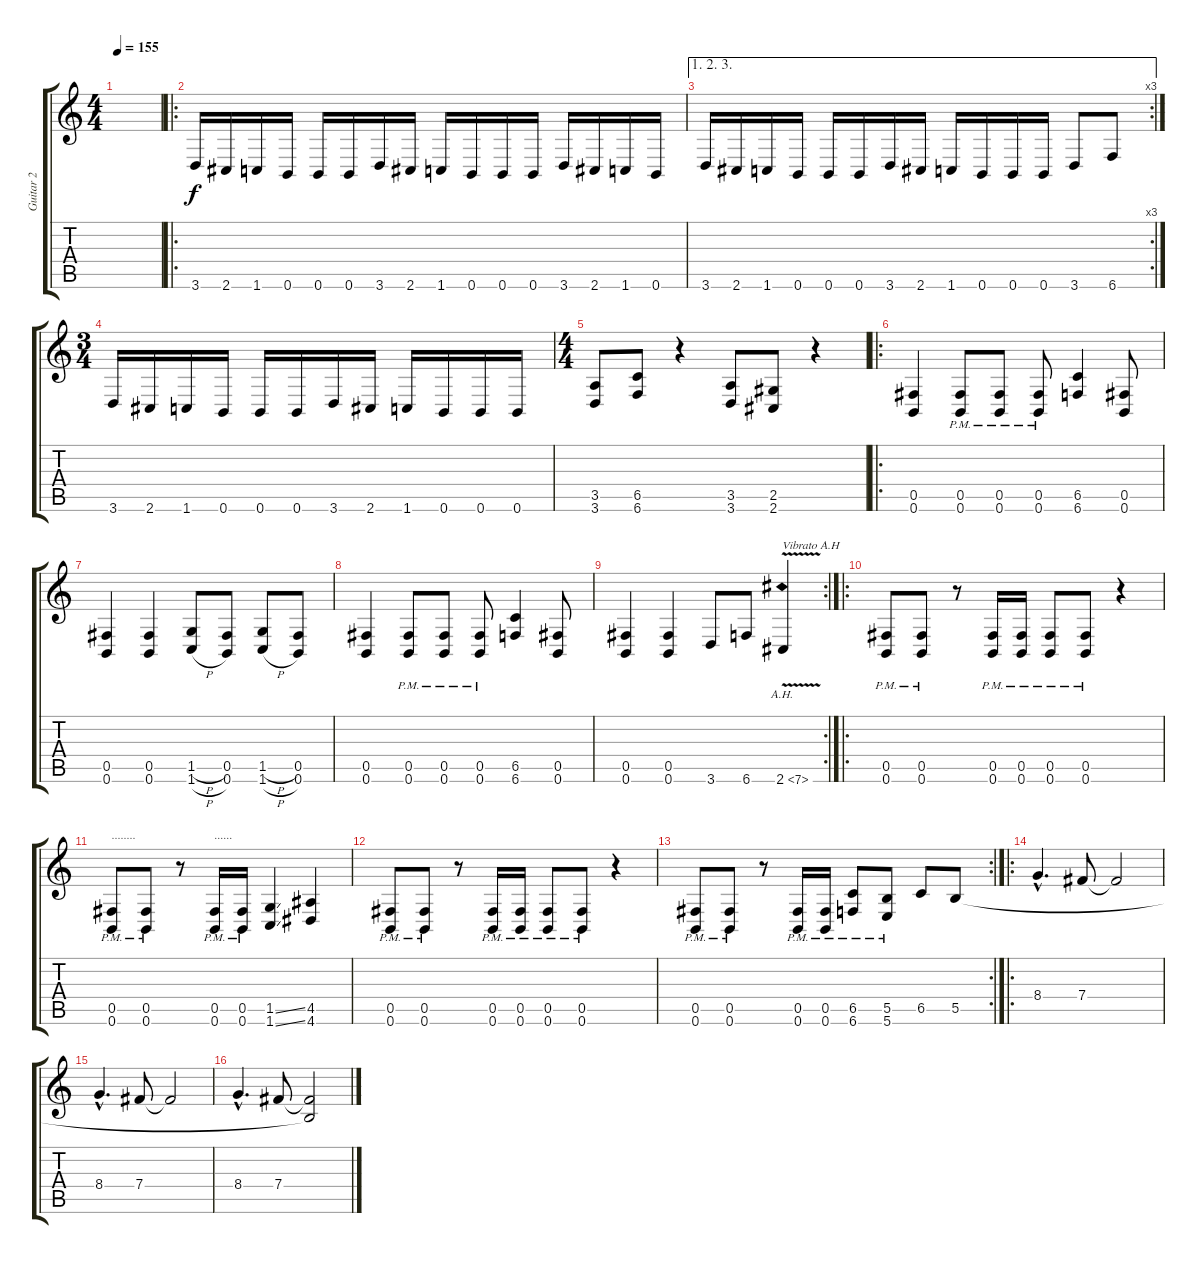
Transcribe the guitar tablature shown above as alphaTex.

\track ("Guitar 2" "Guitar 2") {instrument distortionguitar}
\staff {score tabs}
\tuning (Db4 A3 E3 B2 Gb2 B1) {hide}
\ts (4 4)
\tempo 155
\clef g2
\ks c
|
\ro
3.6.16 2.6.16 1.6.16 0.6.16 0.6.16 0.6.16 3.6.16 2.6.16 1.6.16 0.6.16 0.6.16 0.6.16 3.6.16 2.6.16 1.6.16 0.6.16 |
\ae (1 2 3)
\rc 3
3.6.16 2.6.16 1.6.16 0.6.16 0.6.16 0.6.16 3.6.16 2.6.16 1.6.16 0.6.16 0.6.16 0.6.16 3.6.8 6.6.8 |
\ts (3 4)
3.6.16 2.6.16 1.6.16 0.6.16 0.6.16 0.6.16 3.6.16 2.6.16 1.6.16 0.6.16 0.6.16 0.6.16 |
\ts (4 4)
(3.5 3.6).8 (6.5 6.6).8 r.4 (3.5 3.6).8 (2.5 2.6).8 r.4 |
\ro
(0.5 0.6).4 (0.5 0.6{pm}).8 (0.5 0.6{pm}).8 (0.5 0.6{pm}).8 (6.5 6.6).4 (0.5 0.6).8 |
(0.5 0.6).4 (0.5 0.6).4 (1.5{h} 1.6{h}).8 (0.5 0.6).8 (1.5{h} 1.6{h}).8 (0.5 0.6).8 |
(0.5 0.6).4 (0.5 0.6{pm}).8 (0.5 0.6{pm}).8 (0.5 0.6{pm}).8 (6.5 6.6).4 (0.5 0.6).8 |
\rc 2
(0.5 0.6).4 (0.5 0.6).4 3.6.8 6.6.8 2.6{ah 5 v}.4{txt "Vibrato A.H"} |
\ro
(0.5 0.6{pm}).8 (0.5 0.6{pm}).8 r.8 (0.5 0.6{pm}).16 (0.5 0.6{pm}).16 (0.5 0.6{pm}).8 (0.5 0.6{pm}).8 r.4 |
(0.5 0.6{pm}).8{txt "........"} (0.5 0.6{pm}).8 r.8 (0.5 0.6{pm}).16{txt "......"} (0.5 0.6{pm}).16 (1.5{ss} 1.6{ss}).4 (4.5 4.6).4 |
(0.5 0.6{pm}).8 (0.5 0.6{pm}).8 r.8 (0.5 0.6{pm}).16 (0.5 0.6{pm}).16 (0.5 0.6{pm}).8 (0.5 0.6{pm}).8 r.4 |
\rc 2
(0.5 0.6{pm}).8 (0.5 0.6{pm}).8 r.8 (0.5 0.6{pm}).16 (0.5 0.6{pm}).16 (6.5 6.6{pm}).8 (5.5 5.6{pm}).8 6.5.8 5.5.8 |
\ro
8.4{hac}.4{d} 7.4.8 7.4{t}.2 |
8.4{hac}.4{d} 7.4.8 7.4{t}.2 |
8.4{hac}.4{d} 7.4.8 (7.4{t} 5.5{t}).2
